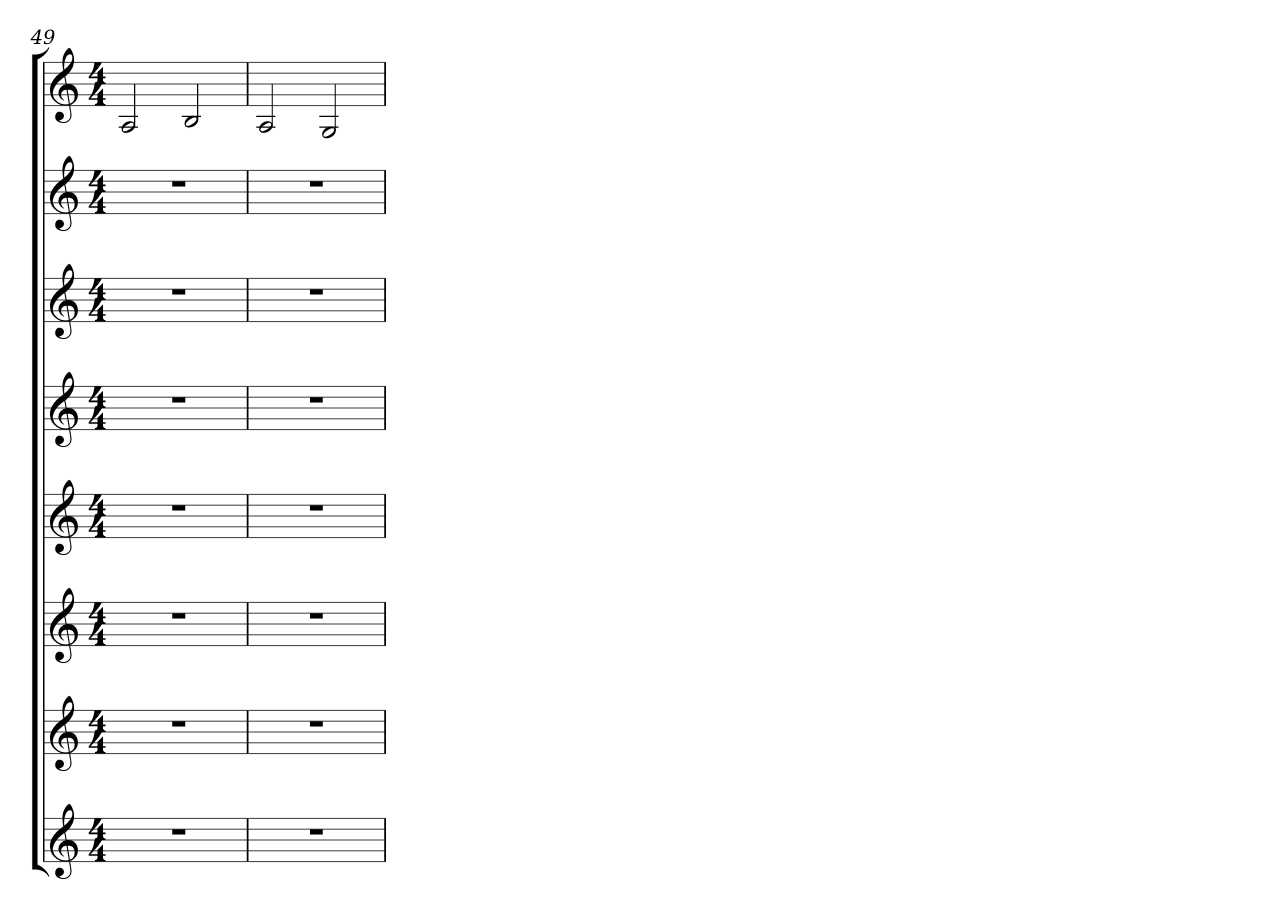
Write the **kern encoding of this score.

**kern	**kern	**kern	**kern	**kern	**kern	**kern	**kern
*part8	*part7	*part6	*part5	*part4	*part3	*part2	*part1
*staff8	*staff7	*staff6	*staff5	*staff4	*staff3	*staff2	*staff1
*clefG2	*clefG2	*clefG2	*clefG2	*clefG2	*clefG2	*clefG2	*clefG2
*k[]	*k[]	*k[]	*k[]	*k[]	*k[]	*k[]	*k[]
*M4/4	*M4/4	*M4/4	*M4/4	*M4/4	*M4/4	*M4/4	*M4/4
=49	=49	=49	=49	=49	=49	=49	=49
1r	1r	1r	1r	1r	1r	1r	2A/
.	.	.	.	.	.	.	2B/
=50	=50	=50	=50	=50	=50	=50	=50
1r	1r	1r	1r	1r	1r	1r	2A/
.	.	.	.	.	.	.	2G/
=	=	=	=	=	=	=	=
*-	*-	*-	*-	*-	*-	*-	*-
